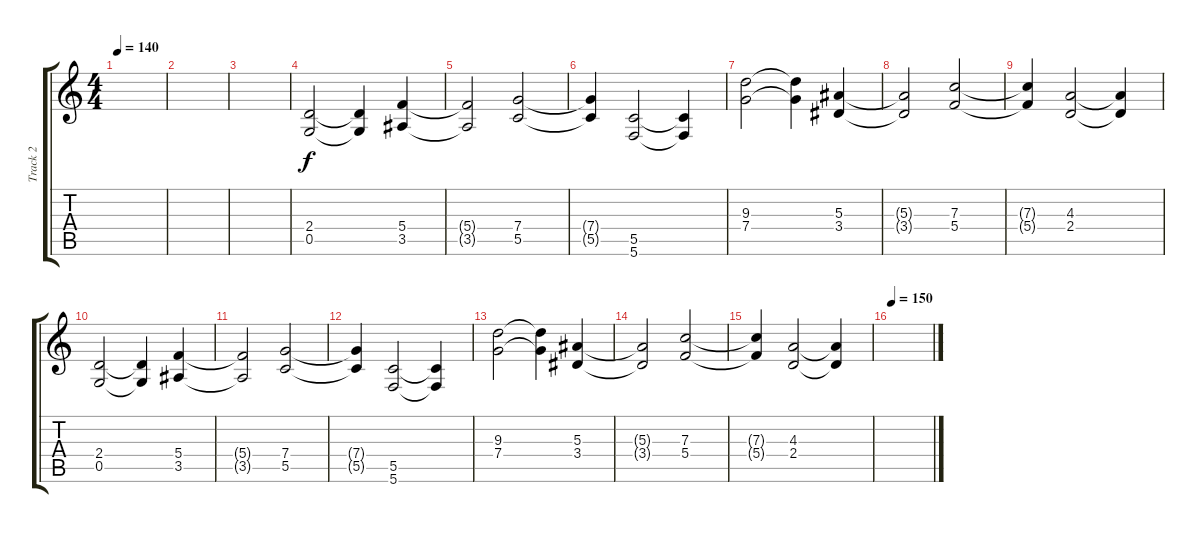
\track ("Track 2" "Track 2") {instrument distortionguitar}
\staff {score tabs}
\tuning (D4 A3 F3 C3 G2 C2) {hide}
\ts (4 4)
\tempo 140
\clef g2
\ks c
|
|
|
(2.4 0.5).2 (2.4{t} 0.5{t}).4 (5.4 3.5).4 |
(5.4{t} 3.5{t}).2 (7.4 5.5).2 |
(7.4{t} 5.5{t}).4 (5.5 5.6).2 (5.5{t} 5.6{t}).4 |
(9.3 7.4).2 (9.3{t} 7.4{t}).4 (5.3 3.4).4 |
(5.3{t} 3.4{t}).2 (7.3 5.4).2 |
(7.3{t} 5.4{t}).4 (4.3 2.4).2 (4.3{t} 2.4{t}).4 |
(2.4 0.5).2 (2.4{t} 0.5{t}).4 (5.4 3.5).4 |
(5.4{t} 3.5{t}).2 (7.4 5.5).2 |
(7.4{t} 5.5{t}).4 (5.5 5.6).2 (5.5{t} 5.6{t}).4 |
(9.3 7.4).2 (9.3{t} 7.4{t}).4 (5.3 3.4).4 |
(5.3{t} 3.4{t}).2 (7.3 5.4).2 |
(7.3{t} 5.4{t}).4 (4.3 2.4).2 (4.3{t} 2.4{t}).4 |
\tempo 150
